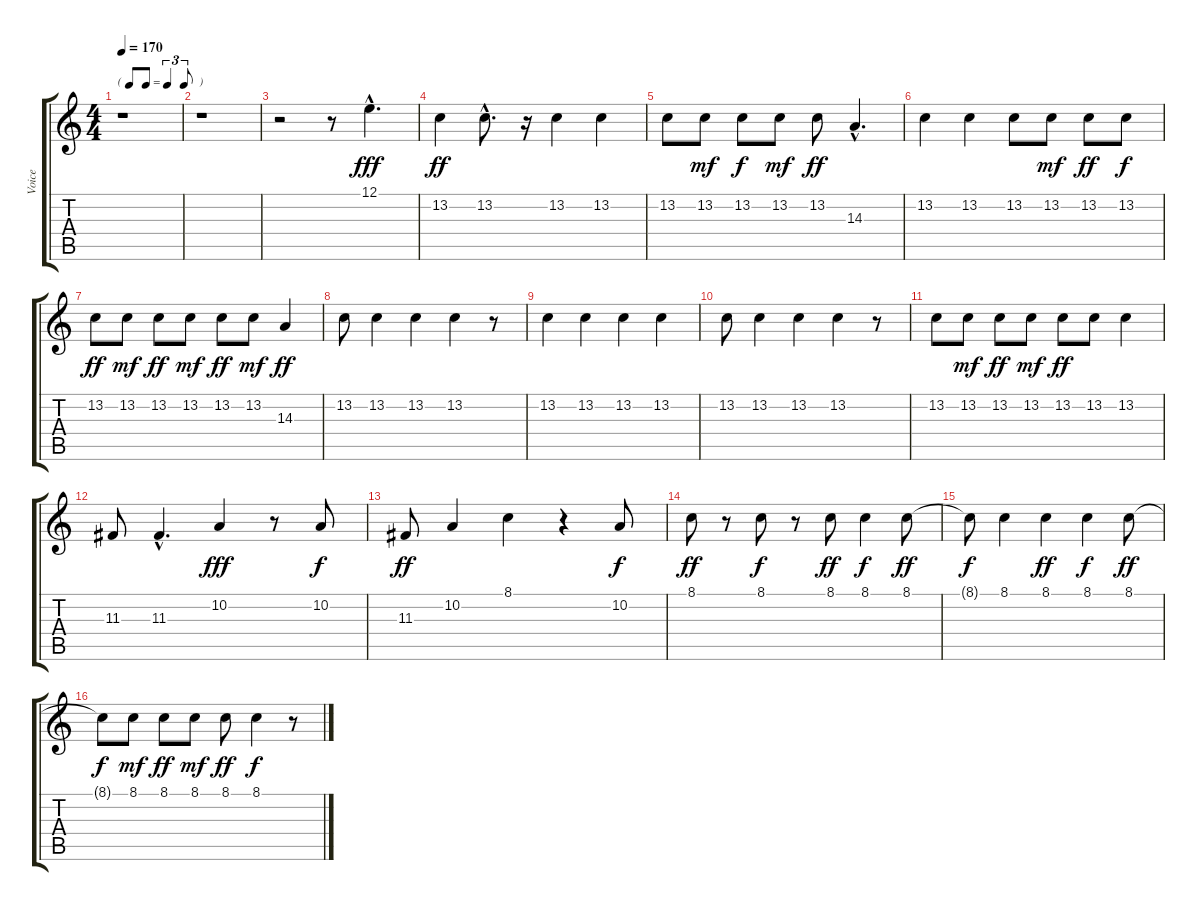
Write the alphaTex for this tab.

\track ("Voice" "Voice") {instrument mutedtrumpet}
\staff {score tabs}
\tuning (E4 B3 G3 D3 A2 E2) {hide}
\ts (4 4)
\tf triplet8th
\tempo 170
\clef g2
\ks c
r.1{dy ff} |
r.1 |
r.2 r.8 12.1{hac}.4{d dy fff} |
13.2.4{dy ff} 13.2{hac}.8{d} r.16 13.2.4 13.2.4 |
13.2.8 13.2.8{dy mf} 13.2.8{dy f} 13.2.8{dy mf} 13.2.8{dy ff} 14.3{hac}.4{d} |
13.2.4 13.2.4 13.2.8 13.2.8{dy mf} 13.2.8{dy ff} 13.2.8{dy f} |
13.2.8{dy ff} 13.2.8{dy mf} 13.2.8{dy ff} 13.2.8{dy mf} 13.2.8{dy ff} 13.2.8{dy mf} 14.3.4{dy ff} |
13.2.8 13.2.4 13.2.4 13.2.4 r.8 |
13.2.4 13.2.4 13.2.4 13.2.4 |
13.2.8 13.2.4 13.2.4 13.2.4 r.8 |
13.2.8 13.2.8{dy mf} 13.2.8{dy ff} 13.2.8{dy mf} 13.2.8{dy ff} 13.2.8 13.2.4 |
11.3.8 11.3{hac}.4{d} 10.2.4{dy fff} r.8 10.2.8{dy f} |
11.3.8{dy ff} 10.2.4 8.1.4 r.4 10.2.8{dy f} |
8.1.8{dy ff} r.8 8.1.8{dy f} r.8 8.1.8{dy ff} 8.1.4{dy f} 8.1.8{dy ff} |
8.1{t}.8{dy f} 8.1.4 8.1.4{dy ff} 8.1.4{dy f} 8.1.8{dy ff} |
8.1{t}.8{dy f} 8.1.8{dy mf} 8.1.8{dy ff} 8.1.8{dy mf} 8.1.8{dy ff} 8.1.4{dy f} r.8
